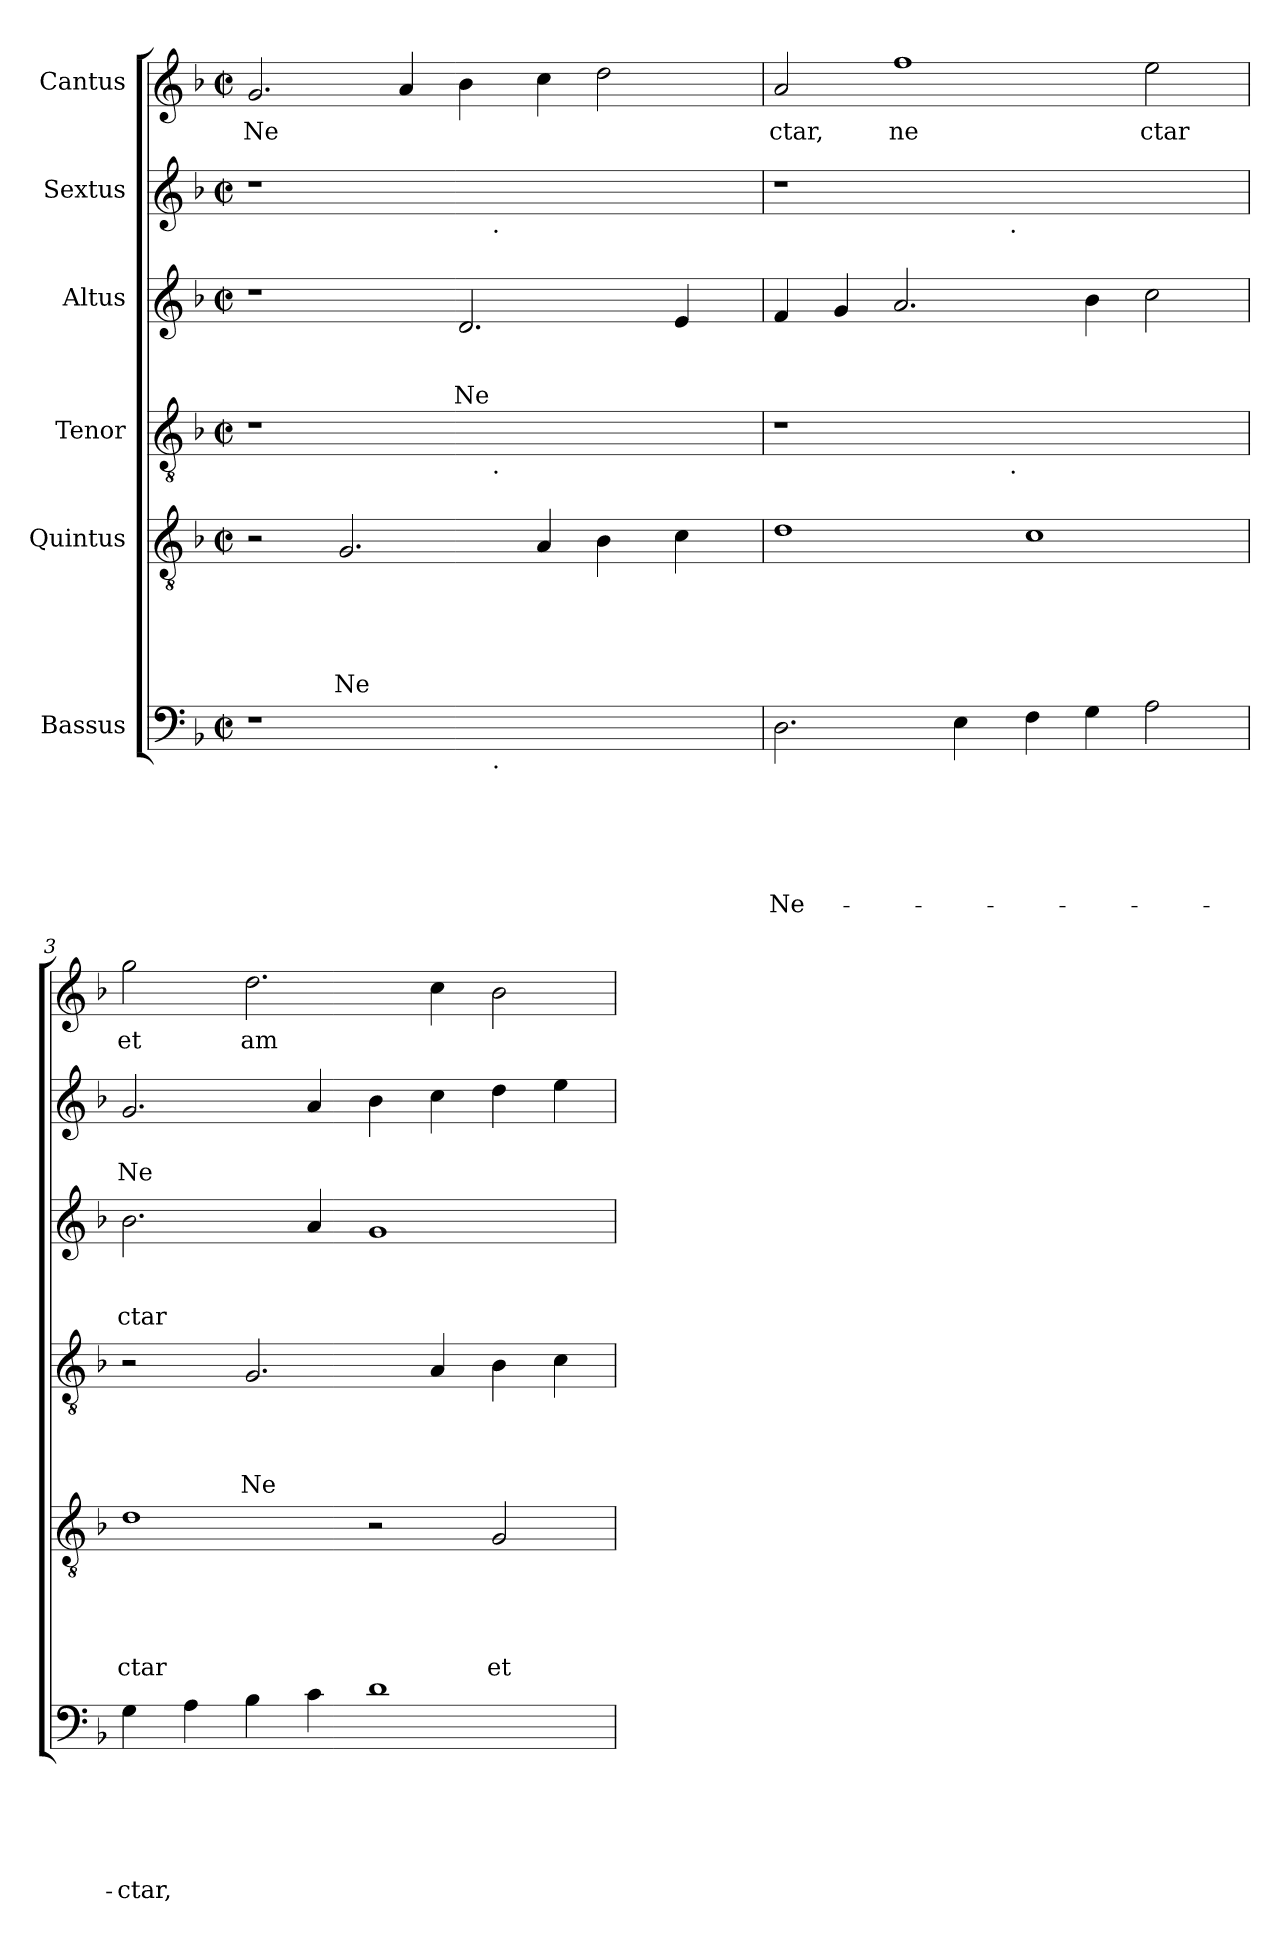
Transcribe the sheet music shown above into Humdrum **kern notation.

**kern	**text	**text	**text	**text	**text	**text	**kern	**text	**text	**text	**text	**text	**kern	**text	**text	**text	**text	**kern	**text	**text	**text	**kern	**text	**text	**kern	**text
*part6	*part6	*part6	*part6	*part6	*part6	*part6	*part5	*part5	*part5	*part5	*part5	*part5	*part4	*part4	*part4	*part4	*part4	*part3	*part3	*part3	*part3	*part2	*part2	*part2	*part1	*part1
*staff6	*staff6	*staff6	*staff6	*staff6	*staff6	*staff6	*staff5	*staff5	*staff5	*staff5	*staff5	*staff5	*staff4	*staff4	*staff4	*staff4	*staff4	*staff3	*staff3	*staff3	*staff3	*staff2	*staff2	*staff2	*staff1	*staff1
*I"Bassus	*	*	*	*	*	*	*I"Quintus	*	*	*	*	*	*I"Tenor	*	*	*	*	*I"Altus	*	*	*	*I"Sextus	*	*	*I"Cantus	*
*clefF4	*	*	*	*	*	*	*clefGv2	*	*	*	*	*	*clefGv2	*	*	*	*	*clefG2	*	*	*	*clefG2	*	*	*clefG2	*
*k[b-]	*	*	*	*	*	*	*k[b-]	*	*	*	*	*	*k[b-]	*	*	*	*	*k[b-]	*	*	*	*k[b-]	*	*	*k[b-]	*
*F:	*	*	*	*	*	*	*F:	*	*	*	*	*	*F:	*	*	*	*	*F:	*	*	*	*F:	*	*	*F:	*
*M2/2	*	*	*	*	*	*	*M2/2	*	*	*	*	*	*M2/2	*	*	*	*	*M2/2	*	*	*	*M2/2	*	*	*M2/2	*
*met(c|)	*	*	*	*	*	*	*met(c|)	*	*	*	*	*	*met(c|)	*	*	*	*	*met(c|)	*	*	*	*met(c|)	*	*	*met(c|)	*
=1	=1	=1	=1	=1	=1	=1	=1	=1	=1	=1	=1	=1	=1	=1	=1	=1	=1	=1	=1	=1	=1	=1	=1	=1	=1	=1
!	!	!	!	!	!	!	!	!	!	!	!	!	!	!	!	!	!	!	!	!	!	!	!	!	!	!LO:LY:b
1r	.	.	.	.	.	.	2r	.	.	.	.	.	1r	.	.	.	.	1r	.	.	.	1r	.	.	2.g/	Ne
!	!	!	!	!	!	!	!	!	!	!	!	!LO:LY:b	!	!	!	!	!	!	!	!	!	!	!	!	!	!
.	.	.	.	.	.	.	2.G/	.	.	.	.	Ne	.	.	.	.	.	.	.	.	.	.	.	.	.	.
.	.	.	.	.	.	.	.	.	.	.	.	.	.	.	.	.	.	.	.	.	.	.	.	.	4a/	.
!	!	!	!	!	!	!	!	!	!	!	!	!	!	!	!	!	!	!	!	!	!LO:LY:b	!	!	!	!	!
16.ryy	.	.	.	.	.	.	.	.	.	.	.	.	16.ryy	.	.	.	.	2.d/	.	.	Ne	16.ryy	.	.	4b-\	.
!	!	!	!	!	!	!	!	!	!	!	!	!	!	!	!	!	!	!	!	!	!	!LO:TX:b:t=.	!	!	!	!
!	!	!	!	!	!	!	!	!	!	!	!	!	!LO:TX:b:t=.	!	!	!	!	!	!	!	!	!	!	!	!	!
!LO:TX:b:t=.	!	!	!	!	!	!	!	!	!	!	!	!	!	!	!	!	!	!	!	!	!	!	!	!	!	!
2ryy	.	.	.	.	.	.	.	.	.	.	.	.	2ryy	.	.	.	.	.	.	.	.	2ryy	.	.	.	.
.	.	.	.	.	.	.	4A/	.	.	.	.	.	.	.	.	.	.	.	.	.	.	.	.	.	4cc\	.
.	.	.	.	.	.	.	4B-\	.	.	.	.	.	.	.	.	.	.	.	.	.	.	.	.	.	2dd\	.
4ryy	.	.	.	.	.	.	.	.	.	.	.	.	4ryy	.	.	.	.	.	.	.	.	4ryy	.	.	.	.
.	.	.	.	.	.	.	4c\	.	.	.	.	.	.	.	.	.	.	4e/	.	.	.	.	.	.	.	.
8ryy	.	.	.	.	.	.	.	.	.	.	.	.	8ryy	.	.	.	.	.	.	.	.	8ryy	.	.	.	.
32ryy	.	.	.	.	.	.	.	.	.	.	.	.	32ryy	.	.	.	.	.	.	.	.	32ryy	.	.	.	.
=2	=2	=2	=2	=2	=2	=2	=2	=2	=2	=2	=2	=2	=2	=2	=2	=2	=2	=2	=2	=2	=2	=2	=2	=2	=2	=2
!	!	!	!	!	!	!LO:LY:b	!	!	!	!	!	!	!	!	!	!	!	!	!	!	!	!	!	!	!	!LO:LY:b
*	*	*	*	*	*	*	*	*	*	*	*	*	*^	*	*	*	*	*	*	*	*	*^	*	*	*	*
2.D\	.	.	.	.	.	Ne-	1d	.	.	.	.	.	1r	2ryy	.	.	.	.	4f/	.	.	.	1r	2ryy	.	.	2a/	ctar,
.	.	.	.	.	.	.	.	.	.	.	.	.	.	.	.	.	.	.	4g/	.	.	.	.	.	.	.	.	.
!	!	!	!	!	!	!	!	!	!	!	!	!	!	!	!	!	!	!	!	!	!	!	!	!	!	!	!	!LO:LY:b
.	.	.	.	.	.	.	.	.	.	.	.	.	.	4...ryy	.	.	.	.	2.a/	.	.	.	.	4...ryy	.	.	1ff	ne
4E\	.	.	.	.	.	.	.	.	.	.	.	.	.	.	.	.	.	.	.	.	.	.	.	.	.	.	.	.
!	!	!	!	!	!	!	!	!	!	!	!	!	!	!	!	!	!	!	!	!	!	!	!	!LO:TX:b:t=.	!	!	!	!
!	!	!	!	!	!	!	!	!	!	!	!	!	!	!LO:TX:b:t=.	!	!	!	!	!	!	!	!	!	!	!	!	!	!
.	.	.	.	.	.	.	.	.	.	.	.	.	.	1ryy	.	.	.	.	.	.	.	.	.	1ryy	.	.	.	.
4F\	.	.	.	.	.	.	1c	.	.	.	.	.	1ryy	.	.	.	.	.	.	.	.	.	1ryy	.	.	.	.	.
4G\	.	.	.	.	.	.	.	.	.	.	.	.	.	.	.	.	.	.	4b-\	.	.	.	.	.	.	.	.	.
!	!	!	!	!	!	!	!	!	!	!	!	!	!	!	!	!	!	!	!	!	!	!	!	!	!	!	!	!LO:LY:b
2A\	.	.	.	.	.	.	.	.	.	.	.	.	.	.	.	.	.	.	2cc\	.	.	.	.	.	.	.	2ee\	ctar
.	.	.	.	.	.	.	.	.	.	.	.	.	.	32ryy	.	.	.	.	.	.	.	.	.	32ryy	.	.	.	.
=3	=3	=3	=3	=3	=3	=3	=3	=3	=3	=3	=3	=3	=3	=3	=3	=3	=3	=3	=3	=3	=3	=3	=3	=3	=3	=3	=3	=3
!	!	!	!	!	!	!LO:LY:b	!	!	!	!	!	!LO:LY:b	!	!	!	!	!	!	!	!	!	!LO:LY:b	!	!	!	!LO:LY:b	!	!LO:LY:b
*	*	*	*	*	*	*	*	*	*	*	*	*	*v	*v	*	*	*	*	*	*	*	*	*v	*v	*	*	*	*
4G\	.	.	.	.	.	-ctar,	1d	.	.	.	.	ctar	2r	.	.	.	.	2.b-\	.	.	ctar	2.g/	.	Ne	2gg\	et
4A\	.	.	.	.	.	.	.	.	.	.	.	.	.	.	.	.	.	.	.	.	.	.	.	.	.	.
!	!	!	!	!	!	!	!	!	!	!	!	!	!	!	!	!	!LO:LY:b	!	!	!	!	!	!	!	!	!LO:LY:b
4B-\	.	.	.	.	.	.	.	.	.	.	.	.	2.G/	.	.	.	Ne	.	.	.	.	.	.	.	2.dd\	am
4c\	.	.	.	.	.	.	.	.	.	.	.	.	.	.	.	.	.	4a/	.	.	.	4a/	.	.	.	.
1d	.	.	.	.	.	.	2r	.	.	.	.	.	.	.	.	.	.	1g	.	.	.	4b-\	.	.	.	.
.	.	.	.	.	.	.	.	.	.	.	.	.	4A/	.	.	.	.	.	.	.	.	4cc\	.	.	4cc\	.
!	!	!	!	!	!	!	!	!	!	!	!	!LO:LY:b	!	!	!	!	!	!	!	!	!	!	!	!	!	!
.	.	.	.	.	.	.	2G/	.	.	.	.	et	4B-\	.	.	.	.	.	.	.	.	4dd\	.	.	2b-\	.
.	.	.	.	.	.	.	.	.	.	.	.	.	4c\	.	.	.	.	.	.	.	.	4ee\	.	.	.	.
=	=	=	=	=	=	=	=	=	=	=	=	=	=	=	=	=	=	=	=	=	=	=	=	=	=	=
*-	*-	*-	*-	*-	*-	*-	*-	*-	*-	*-	*-	*-	*-	*-	*-	*-	*-	*-	*-	*-	*-	*-	*-	*-	*-	*-
